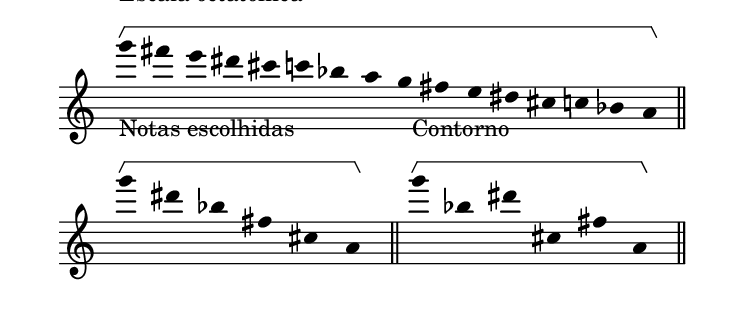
\version "2.10.33"

\include "../config/lib.ly"

\score {
  \new Staff \with {
    \remove "Time_signature_engraver"
    \remove "Bar_number_engraver"
  }{
      \override Stem #'transparent = ##t
      \relative c'''' {
        \time 16/4
        \bracketUp
        \override TextScript #'extra-offset = #'( 0 . 2 )
        g4\startGroup^\markup{Escala octatônica} fis e dis cis c bes a g4 fis e dis cis c bes a\stopGroup \bar "||"
        \time 6/4
        g''\startGroup^\markup{Notas escolhidas} dis bes fis cis a\stopGroup \bar "||"
        g''\startGroup^\markup{Contorno} bes, dis cis, fis a,\stopGroup \bar "||"
      }
    }
  \layout {
    \context {
      \Staff \consists "Horizontal_bracket_engraver"
    }
    \context {
      \Score
      \remove "Bar_number_engraver"
    }
  }
}
\paper {
  paper-width = 12.6\cm
  paper-height = 6\cm
  line-width = 13.5\cm
  top-margin = -.1\cm
  left-margin = -1.2\cm
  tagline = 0
  indent = #0
  print-page-number = #'nil
}
